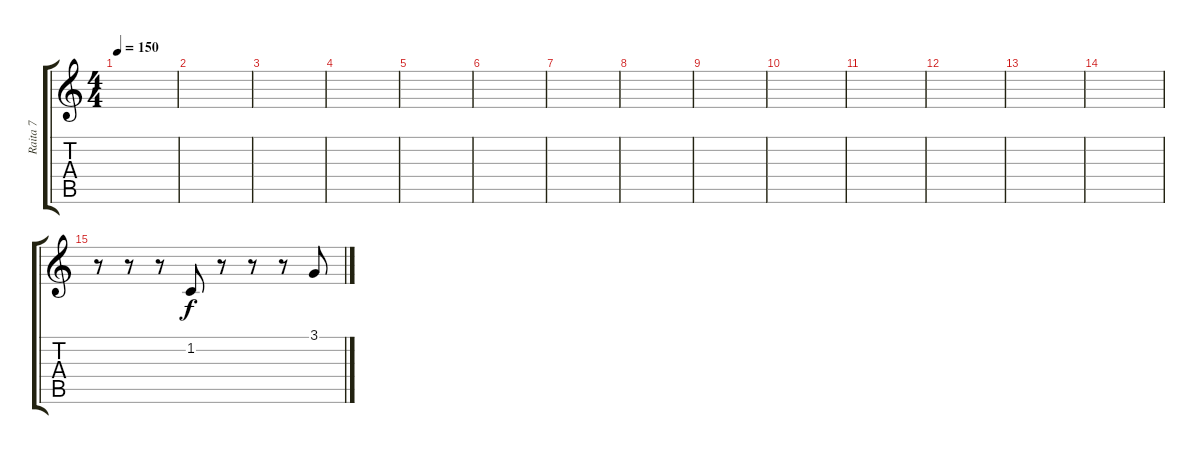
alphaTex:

\track ("Raita 7" "Raita 7") {instrument gunshot}
\staff {score tabs}
\tuning (E4 B3 G3 D3 A2 E2) {hide}
\ts (4 4)
\tempo 150
\clef g2
\ks c
|
|
|
|
|
|
|
|
|
|
|
|
|
|
r.8 r.8 r.8 1.2.8 r.8 r.8 r.8 3.1.8
